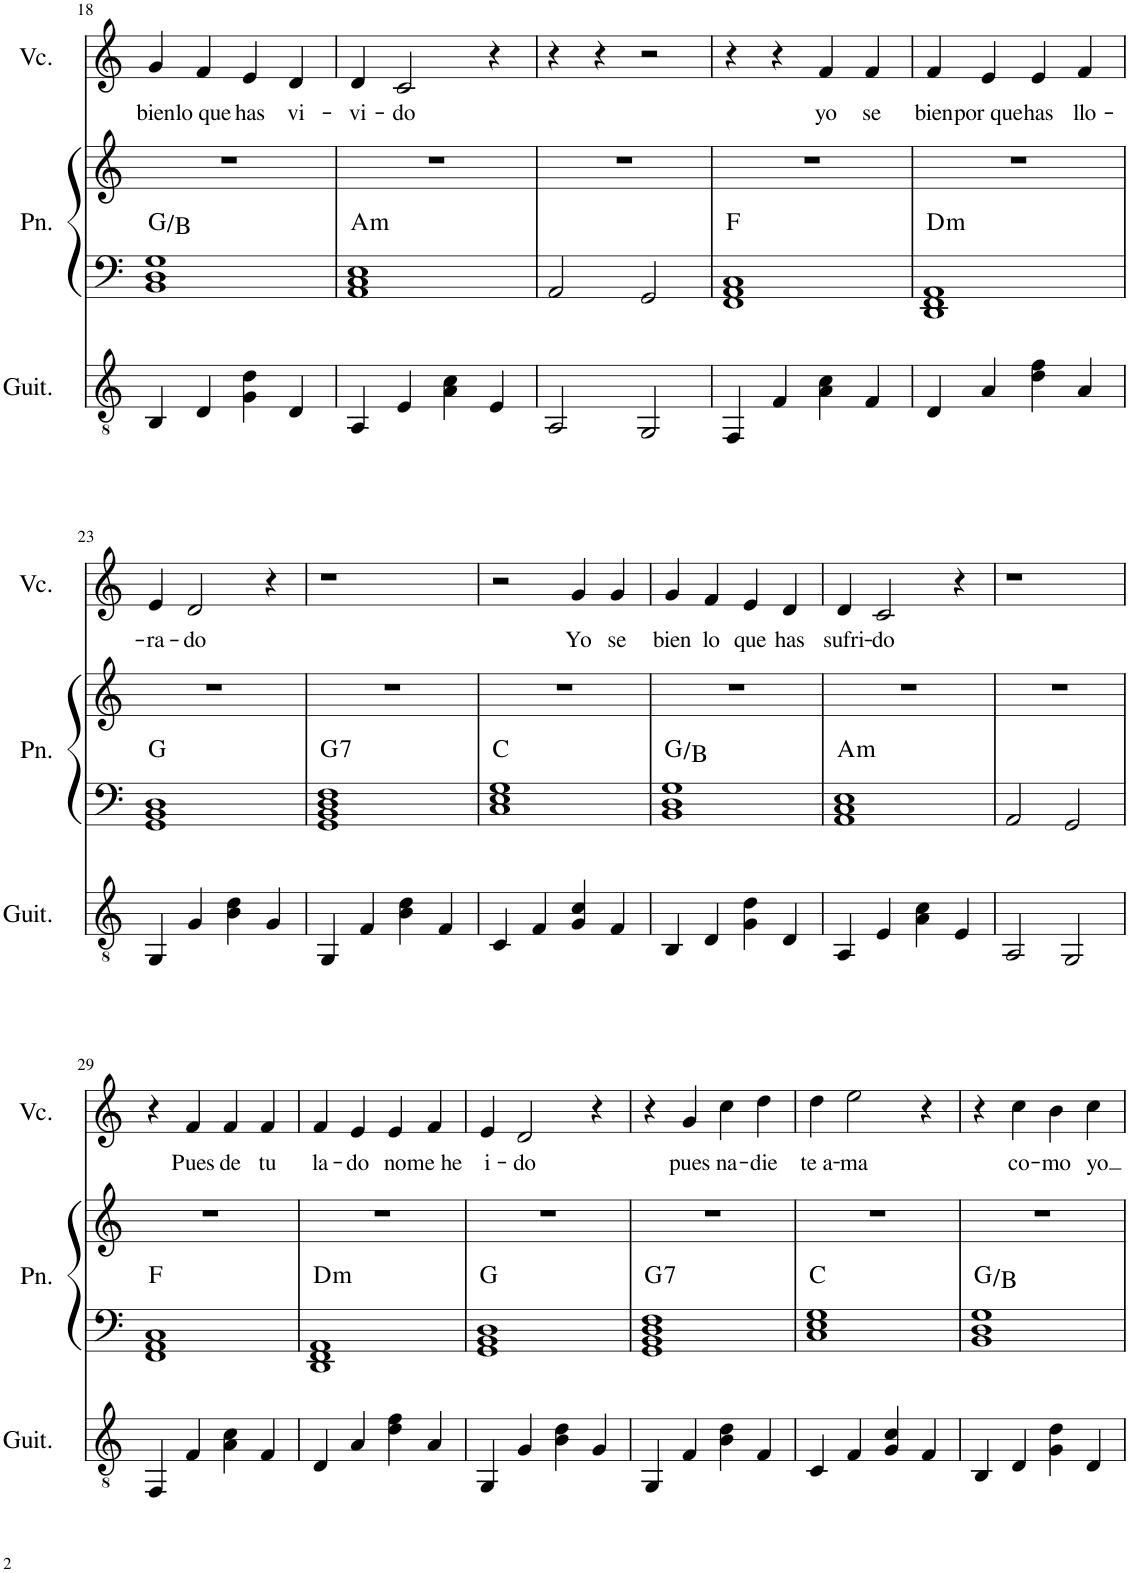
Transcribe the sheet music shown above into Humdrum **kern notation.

**kern	**kern	**kern	**harte	**kern	**text
*part3	*part2	*part2	*part2	*part1	*part1
*staff4	*staff3	*staff2	*	*staff1	*staff1
*I"Classical Guitar	*I"Piano	*	*	*I"Voice	*
*I'Guit.	*I'Pn.	*	*	*I'Vc.	*
!!LO:PB:g=z
*clefGv2	*clefF4	*clefG2	*	*clefG2	*
*k[]	*k[]	*k[]	*	*k[]	*
*M4/4	*M4/4	*M4/4	*	*M4/4	*
=18	=18	=18	=18	=18	=18
!	!	!	!	!	!LO:LY:b
4BB/	1BB 1D 1G	1r	G:maj/3	4g/	bien
!	!	!	!	!	!LO:LY:b
4D/	.	.	.	4f/	lo que
!	!	!	!	!	!LO:LY:b
4G\ 4d\	.	.	.	4e/	has
!	!	!	!	!	!LO:LY:b
4D/	.	.	.	4d/	vi-
=19	=19	=19	=19	=19	=19
!	!	!	!LO:H:kt=m	!	!LO:LY:b
4AA/	1AA 1C 1E	1r	A:min	4d/	-vi-
!	!	!	!	!	!LO:LY:b
4E/	.	.	.	2c/	-do
4A\ 4c\	.	.	.	.	.
4E/	.	.	.	4r	.
=20	=20	=20	=20	=20	=20
2AA/	2AA/	1r	.	4r	.
.	.	.	.	4r	.
2GG/	2GG/	.	.	2r	.
=21	=21	=21	=21	=21	=21
4FF/	1FF 1AA 1C	1r	F:maj	4r	.
4F/	.	.	.	4r	.
!	!	!	!	!	!LO:LY:b
4A\ 4c\	.	.	.	4f/	yo
!	!	!	!	!	!LO:LY:b
4F/	.	.	.	4f/	se
=22	=22	=22	=22	=22	=22
!	!	!	!LO:H:kt=m	!	!LO:LY:b
4D/	1DD 1FF 1AA	1r	D:min	4f/	bien
!	!	!	!	!	!LO:LY:b
4A/	.	.	.	4e/	por que
!	!	!	!	!	!LO:LY:b
4d\ 4f\	.	.	.	4e/	has
!	!	!	!	!	!LO:LY:b
4A/	.	.	.	4f/	llo-
!!LO:LB:g=z
=23	=23	=23	=23	=23	=23
!	!	!	!	!	!LO:LY:b
4GG/	1GG 1BB 1D	1r	G:maj	4e/	-ra-
!	!	!	!	!	!LO:LY:b
4G/	.	.	.	2d/	-do
4B\ 4d\	.	.	.	.	.
4G/	.	.	.	4r	.
=24	=24	=24	=24	=24	=24
!	!	!	!LO:H:kt=7	!	!
4GG/	1GG 1BB 1D 1F	1r	G:7	1r	.
4F/	.	.	.	.	.
4B\ 4d\	.	.	.	.	.
4F/	.	.	.	.	.
=25	=25	=25	=25	=25	=25
4C/	1C 1E 1G	1r	C:maj	2r	.
4F/	.	.	.	.	.
!	!	!	!	!	!LO:LY:b
4G/ 4c/	.	.	.	4g/	Yo
!	!	!	!	!	!LO:LY:b
4F/	.	.	.	4g/	se
=26	=26	=26	=26	=26	=26
!	!	!	!	!	!LO:LY:b
4BB/	1BB 1D 1G	1r	G:maj/3	4g/	bien
!	!	!	!	!	!LO:LY:b
4D/	.	.	.	4f/	lo
!	!	!	!	!	!LO:LY:b
4G\ 4d\	.	.	.	4e/	que
!	!	!	!	!	!LO:LY:b
4D/	.	.	.	4d/	has
=27	=27	=27	=27	=27	=27
!	!	!	!LO:H:kt=m	!	!LO:LY:b
4AA/	1AA 1C 1E	1r	A:min	4d/	sufri-
!	!	!	!	!	!LO:LY:b
4E/	.	.	.	2c/	-do
4A\ 4c\	.	.	.	.	.
4E/	.	.	.	4r	.
=28	=28	=28	=28	=28	=28
2AA/	2AA/	1r	.	1r	.
2GG/	2GG/	.	.	.	.
!!LO:LB:g=z
=29	=29	=29	=29	=29	=29
4FF/	1FF 1AA 1C	1r	F:maj	4r	.
!	!	!	!	!	!LO:LY:b
4F/	.	.	.	4f/	Pues
!	!	!	!	!	!LO:LY:b
4A\ 4c\	.	.	.	4f/	de
!	!	!	!	!	!LO:LY:b
4F/	.	.	.	4f/	tu
=30	=30	=30	=30	=30	=30
!	!	!	!LO:H:kt=m	!	!LO:LY:b
4D/	1DD 1FF 1AA	1r	D:min	4f/	la-
!	!	!	!	!	!LO:LY:b
4A/	.	.	.	4e/	-do
!	!	!	!	!	!LO:LY:b
4d\ 4f\	.	.	.	4e/	no
!	!	!	!	!	!LO:LY:b
4A/	.	.	.	4f/	me he
=31	=31	=31	=31	=31	=31
!	!	!	!	!	!LO:LY:b
4GG/	1GG 1BB 1D	1r	G:maj	4e/	i-
!	!	!	!	!	!LO:LY:b
4G/	.	.	.	2d/	-do
4B\ 4d\	.	.	.	.	.
4G/	.	.	.	4r	.
=32	=32	=32	=32	=32	=32
!	!	!	!LO:H:kt=7	!	!
4GG/	1GG 1BB 1D 1F	1r	G:7	4r	.
!	!	!	!	!	!LO:LY:b
4F/	.	.	.	4g/	pues
!	!	!	!	!	!LO:LY:b
4B\ 4d\	.	.	.	4cc\	na-
!	!	!	!	!	!LO:LY:b
4F/	.	.	.	4dd\	-die
=33	=33	=33	=33	=33	=33
!	!	!	!	!	!LO:LY:b
4C/	1C 1E 1G	1r	C:maj	4dd\	te a-
!	!	!	!	!	!LO:LY:b
4F/	.	.	.	2ee\	-ma
4G/ 4c/	.	.	.	.	.
4F/	.	.	.	4r	.
=34	=34	=34	=34	=34	=34
4BB/	1BB 1D 1G	1r	G:maj/3	4r	.
!	!	!	!	!	!LO:LY:b
4D/	.	.	.	4cc\	co-
!	!	!	!	!	!LO:LY:b
4G\ 4d\	.	.	.	4b\	-mo
!	!	!	!	!	!LO:LY:b
4D/	.	.	.	4cc\	yo
=	=	=	=	=	=
*-	*-	*-	*-	*-	*-
